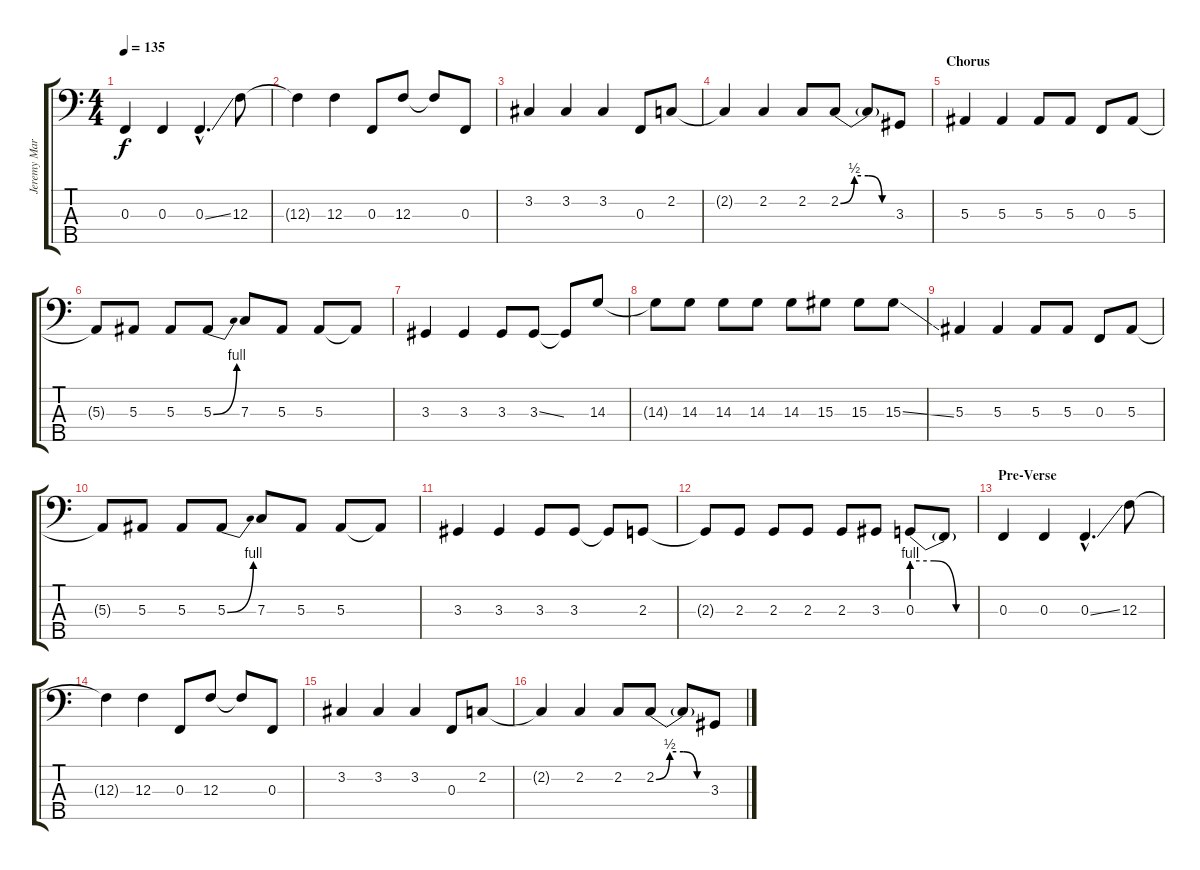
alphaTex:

\track ("Jeremy Marshall (Bass)" "Jeremy Mar") {instrument electricbasspick}
\staff {score tabs}
\tuning (Eb2 Bb1 F1 C1 G0) {hide}
\ts (4 4)
\tempo 135
\clef f4
\ks c
0.3.4{dy f} 0.3.4 0.3{ss hac}.4{d} 12.3.8 |
12.3{t}.4 12.3.4 0.3.8 12.3.8 12.3{t}.8 0.3.8 |
3.2.4 3.2.4 3.2.4 0.3.8 2.2.8 |
2.2{t}.4 2.2.4 2.2.8 2.2{be (custom 0 0 15 2 30 2 45 0 60 0)}.8 2.2{t}.8 3.3.8 |
\section ("" "Chorus")
5.3.4 5.3.4 5.3.8 5.3.8 0.3.8 5.3.8 |
5.3{t}.8 5.3.8 5.3.8 5.3{be (bend 0 0 60 4)}.8 7.3.8 5.3.8 5.3.8 5.3{t}.8 |
3.3.4 3.3.4 3.3.8 3.3{ss}.8 3.3{t}.8 14.3.8 |
14.3{t}.8 14.3.8 14.3.8 14.3.8 14.3.8 15.3.8 15.3.8 15.3{ss}.8 |
5.3.4 5.3.4 5.3.8 5.3.8 0.3.8 5.3.8 |
5.3{t}.8 5.3.8 5.3.8 5.3{be (bend 0 0 60 4)}.8 7.3.8 5.3.8 5.3.8 5.3{t}.8 |
3.3.4 3.3.4 3.3.8 3.3.8 3.3{t}.8 2.3.8 |
2.3{t}.8 2.3.8 2.3.8 2.3.8 2.3.8 3.3.8 0.3{be (custom 0 4 20 4 40 0 60 0)}.8 0.3{t}.8 |
\section ("" "Pre-Verse")
0.3.4 0.3.4 0.3{ss hac}.4{d} 12.3.8 |
12.3{t}.4 12.3.4 0.3.8 12.3.8 12.3{t}.8 0.3.8 |
3.2.4 3.2.4 3.2.4 0.3.8 2.2.8 |
2.2{t}.4 2.2.4 2.2.8 2.2{be (custom 0 0 15 2 30 2 45 0 60 0)}.8 2.2{t}.8 3.3.8
